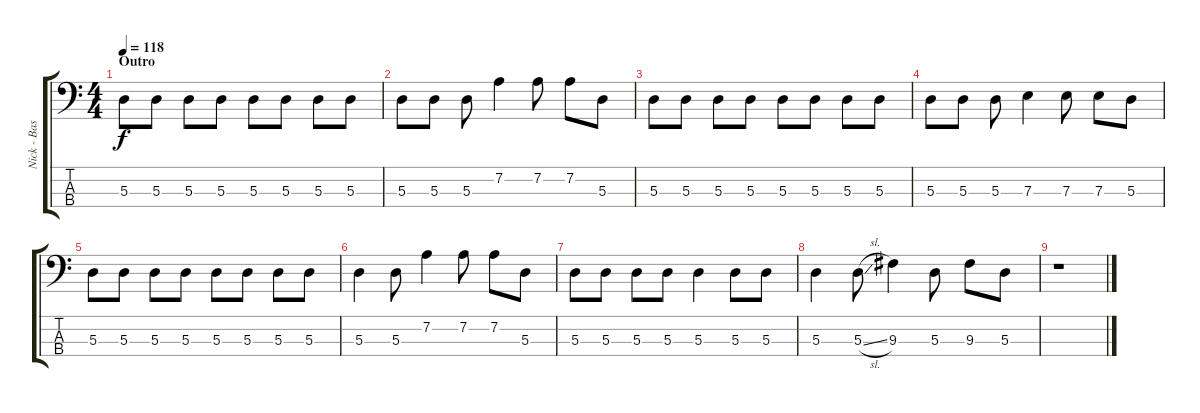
\track ("Nick - Bass" "Nick - Bas") {instrument electricbasspick}
\staff {score tabs}
\tuning (G2 D2 A1 E1) {hide}
\ts (4 4)
\section ("" "Outro")
\tempo 118
\clef f4
\ks c
5.3.8{dy f} 5.3.8 5.3.8 5.3.8 5.3.8 5.3.8 5.3.8 5.3.8 |
5.3.8 5.3.8 5.3.8 7.2.4 7.2.8 7.2.8 5.3.8 |
5.3.8 5.3.8 5.3.8 5.3.8 5.3.8 5.3.8 5.3.8 5.3.8 |
5.3.8 5.3.8 5.3.8 7.3.4 7.3.8 7.3.8 5.3.8 |
5.3.8 5.3.8 5.3.8 5.3.8 5.3.8 5.3.8 5.3.8 5.3.8 |
5.3.4 5.3.8 7.2.4 7.2.8 7.2.8 5.3.8 |
5.3.8 5.3.8 5.3.8 5.3.8 5.3.4 5.3.8 5.3.8 |
5.3.4 5.3{sl}.8 9.3.4 5.3.8 9.3.8 5.3.8 |
r.1
